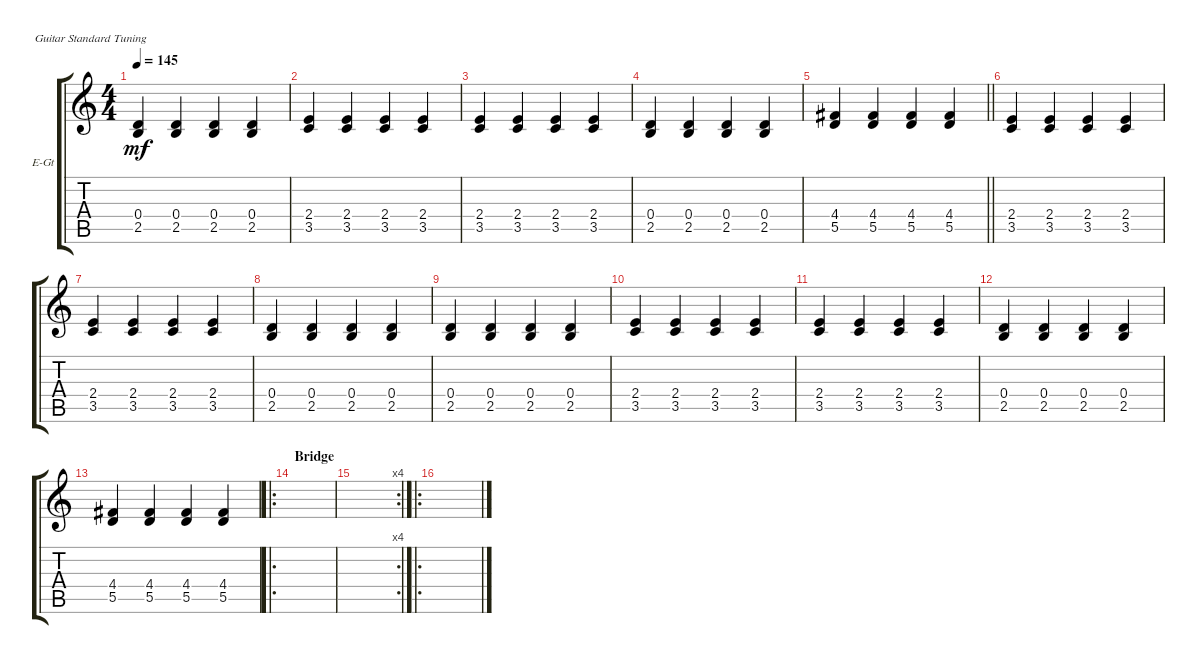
\defaultSystemsLayout 4
\bracketExtendMode groupsimilarinstruments
\firstSystemTrackNameOrientation horizontal
\otherSystemsTrackNameOrientation horizontal
\track ("Electric Guitar" "E-Gt") {instrument distortionguitar}
\staff {score tabs}
\tuning (E4 B3 G3 D3 A2 E2)
\ts (4 4)
\tempo 145
\clef g2
\scale
0.333333
\ks c
(2.5 0.4).4{dy mf} (2.5 0.4).4 (2.5 0.4).4 (2.5 0.4).4 |
\scale
0.333333 (3.5 2.4).4 (3.5 2.4).4 (3.5 2.4).4 (3.5 2.4).4 |
\scale
0.333333 (3.5 2.4).4 (3.5 2.4).4 (3.5 2.4).4 (3.5 2.4).4 |
\scale
0.333333 (2.5 0.4).4 (2.5 0.4).4 (2.5 0.4).4 (2.5 0.4).4 |
\scale
0.333333
\barLineRight lightlight
(5.5 4.4).4 (5.5 4.4).4 (5.5 4.4).4 (5.5 4.4).4 |
(3.5 2.4).4 (3.5 2.4).4 (3.5 2.4).4 (3.5 2.4).4 |
(3.5 2.4).4 (3.5 2.4).4 (3.5 2.4).4 (3.5 2.4).4 |
(2.5 0.4).4 (2.5 0.4).4 (2.5 0.4).4 (2.5 0.4).4 |
(2.5 0.4).4 (2.5 0.4).4 (2.5 0.4).4 (2.5 0.4).4 |
(3.5 2.4).4 (3.5 2.4).4 (3.5 2.4).4 (3.5 2.4).4 |
(3.5 2.4).4 (3.5 2.4).4 (3.5 2.4).4 (3.5 2.4).4 |
(2.5 0.4).4 (2.5 0.4).4 (2.5 0.4).4 (2.5 0.4).4 |
(5.5 4.4).4 (5.5 4.4).4 (5.5 4.4).4 (5.5 4.4).4 |
\ro
\section ("" "Bridge")
\scale
0.333333 |
\rc 4
|
\ro
